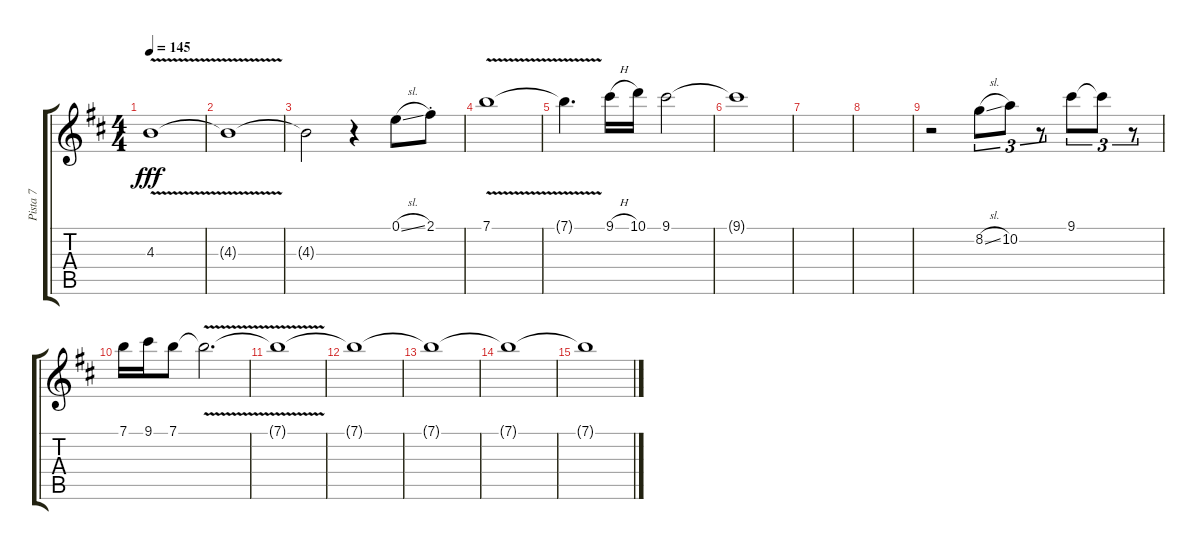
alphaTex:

\track ("Pista 7" "Pista 7") {instrument overdrivenguitar}
\staff {score tabs}
\tuning (E4 B3 G3 D3 A2 E2) {hide}
\ts (4 4)
\tempo 145
\clef g2
\ks d
4.3{v}.1{dy fff} |
4.3{t}.1 |
4.3{t}.2 r.4 0.1{sl}.8 2.1{st}.8 |
7.1{v}.1 |
7.1{t}.4{d} 9.1{h}.16 10.1.16 9.1.2 |
9.1{t}.1 |
|
|
r.2 8.2{sl}.8{tu (3 2)} 10.2.8{tu (3 2)} r.8{tu (3 2)} 9.1.8{tu (3 2)} 9.1{t}.8{tu (3 2)} r.8{tu (3 2)} |
7.1.16 9.1.16 7.1.8 7.1{v t}.2{d} |
7.1{t}.1 |
7.1{t}.1 |
7.1{t}.1 |
7.1{t}.1{volume 0} |
7.1{t}.1
